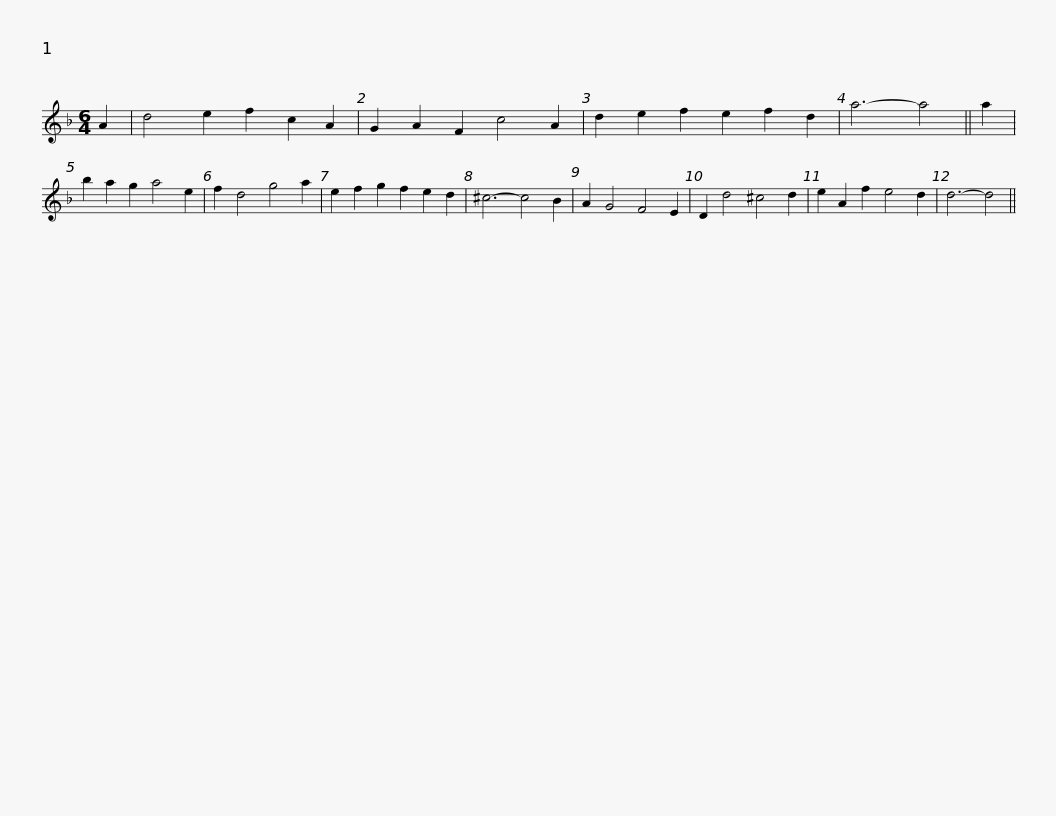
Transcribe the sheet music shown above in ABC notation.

X:1
L:1/8
M:6/4
I:linebreak $
K:Dmin
V:1 treble
V:1
 A2 | d4 e2 f2 c2 A2 | G2 A2 F2 c4 A2 | d2 e2 f2 e2 f2 d2 | a6- a4 || %5
 a2 | b2 a2 g2 a4 e2 | f2 d4 g4 a2 | e2 f2 g2 f2 e2 d2 |$ ^c6- c4 B2 | %10
 A2 G4 F4 E2 | D2 d4 ^c4 d2 | e2 A2 f2 e4 d2 | d6- d4 || %14
